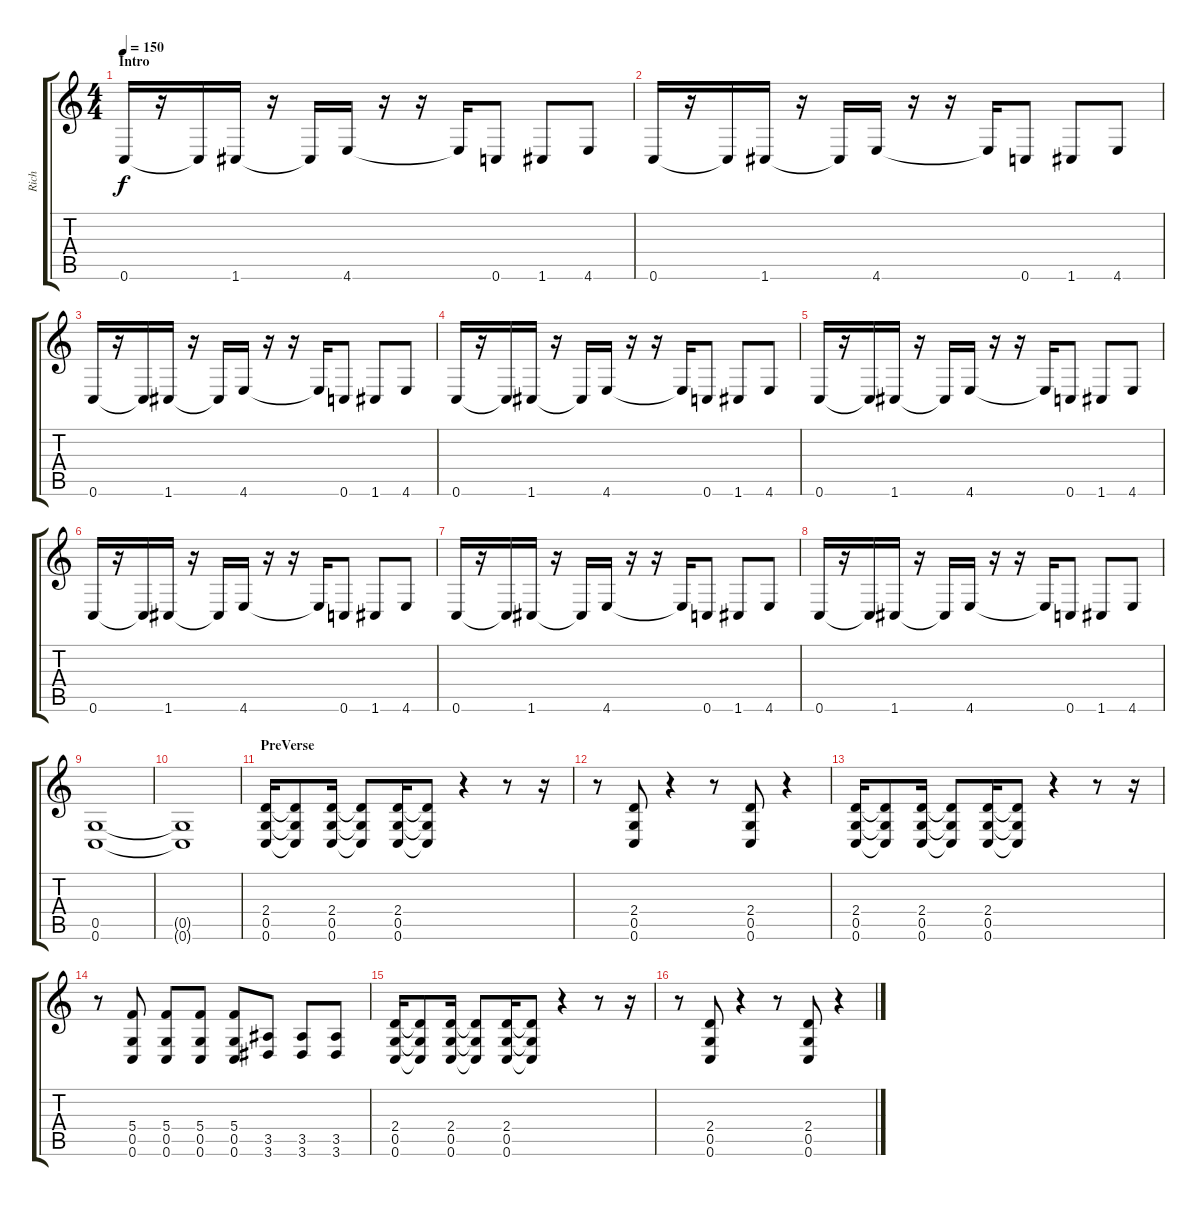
\track ("Rich" "Rich") {instrument distortionguitar}
\staff {score tabs}
\tuning (D4 A3 F3 C3 G2 C2) {hide}
\ts (4 4)
\section ("" "Intro")
\tempo 150
\clef g2
\ks c
0.6.16{dy f instrument distortionguitar} r.16 0.6{t}.16 1.6.16 r.16 1.6{t}.16 4.6.16 r.16 r.16 4.6{t}.16 0.6.8 1.6.8 4.6.8 |
0.6.16 r.16 0.6{t}.16 1.6.16 r.16 1.6{t}.16 4.6.16 r.16 r.16 4.6{t}.16 0.6.8 1.6.8 4.6.8 |
0.6.16 r.16 0.6{t}.16 1.6.16 r.16 1.6{t}.16 4.6.16 r.16 r.16 4.6{t}.16 0.6.8 1.6.8 4.6.8 |
0.6.16 r.16 0.6{t}.16 1.6.16 r.16 1.6{t}.16 4.6.16 r.16 r.16 4.6{t}.16 0.6.8 1.6.8 4.6.8 |
0.6.16 r.16 0.6{t}.16 1.6.16 r.16 1.6{t}.16 4.6.16 r.16 r.16 4.6{t}.16 0.6.8 1.6.8 4.6.8 |
0.6.16 r.16 0.6{t}.16 1.6.16 r.16 1.6{t}.16 4.6.16 r.16 r.16 4.6{t}.16 0.6.8 1.6.8 4.6.8 |
0.6.16 r.16 0.6{t}.16 1.6.16 r.16 1.6{t}.16 4.6.16 r.16 r.16 4.6{t}.16 0.6.8 1.6.8 4.6.8 |
0.6.16 r.16 0.6{t}.16 1.6.16 r.16 1.6{t}.16 4.6.16 r.16 r.16 4.6{t}.16 0.6.8 1.6.8 4.6.8 |
(0.5 0.6).1 |
(0.5{t} 0.6{t}).1 |
\section ("" "PreVerse")
(2.4 0.5 0.6).16 (2.4{t} 0.5{t} 0.6{t}).8 (2.4 0.5 0.6).16 (2.4{t} 0.5{t} 0.6{t}).8 (2.4 0.5 0.6).16 (2.4{t} 0.5{t} 0.6{t}).8 r.4 r.8 r.16 |
r.8 (2.4 0.5 0.6).8 r.4 r.8 (2.4 0.5 0.6).8 r.4 |
(2.4 0.5 0.6).16 (2.4{t} 0.5{t} 0.6{t}).8 (2.4 0.5 0.6).16 (2.4{t} 0.5{t} 0.6{t}).8 (2.4 0.5 0.6).16 (2.4{t} 0.5{t} 0.6{t}).8 r.4 r.8 r.16 |
r.8 (5.4 0.5 0.6).8 (5.4 0.5 0.6).8 (5.4 0.5 0.6).8 (5.4 0.5 0.6).8 (3.5 3.6).8 (3.5 3.6).8 (3.5 3.6).8 |
(2.4 0.5 0.6).16 (2.4{t} 0.5{t} 0.6{t}).8 (2.4 0.5 0.6).16 (2.4{t} 0.5{t} 0.6{t}).8 (2.4 0.5 0.6).16 (2.4{t} 0.5{t} 0.6{t}).8 r.4 r.8 r.16 |
r.8 (2.4 0.5 0.6).8 r.4 r.8 (2.4 0.5 0.6).8 r.4
